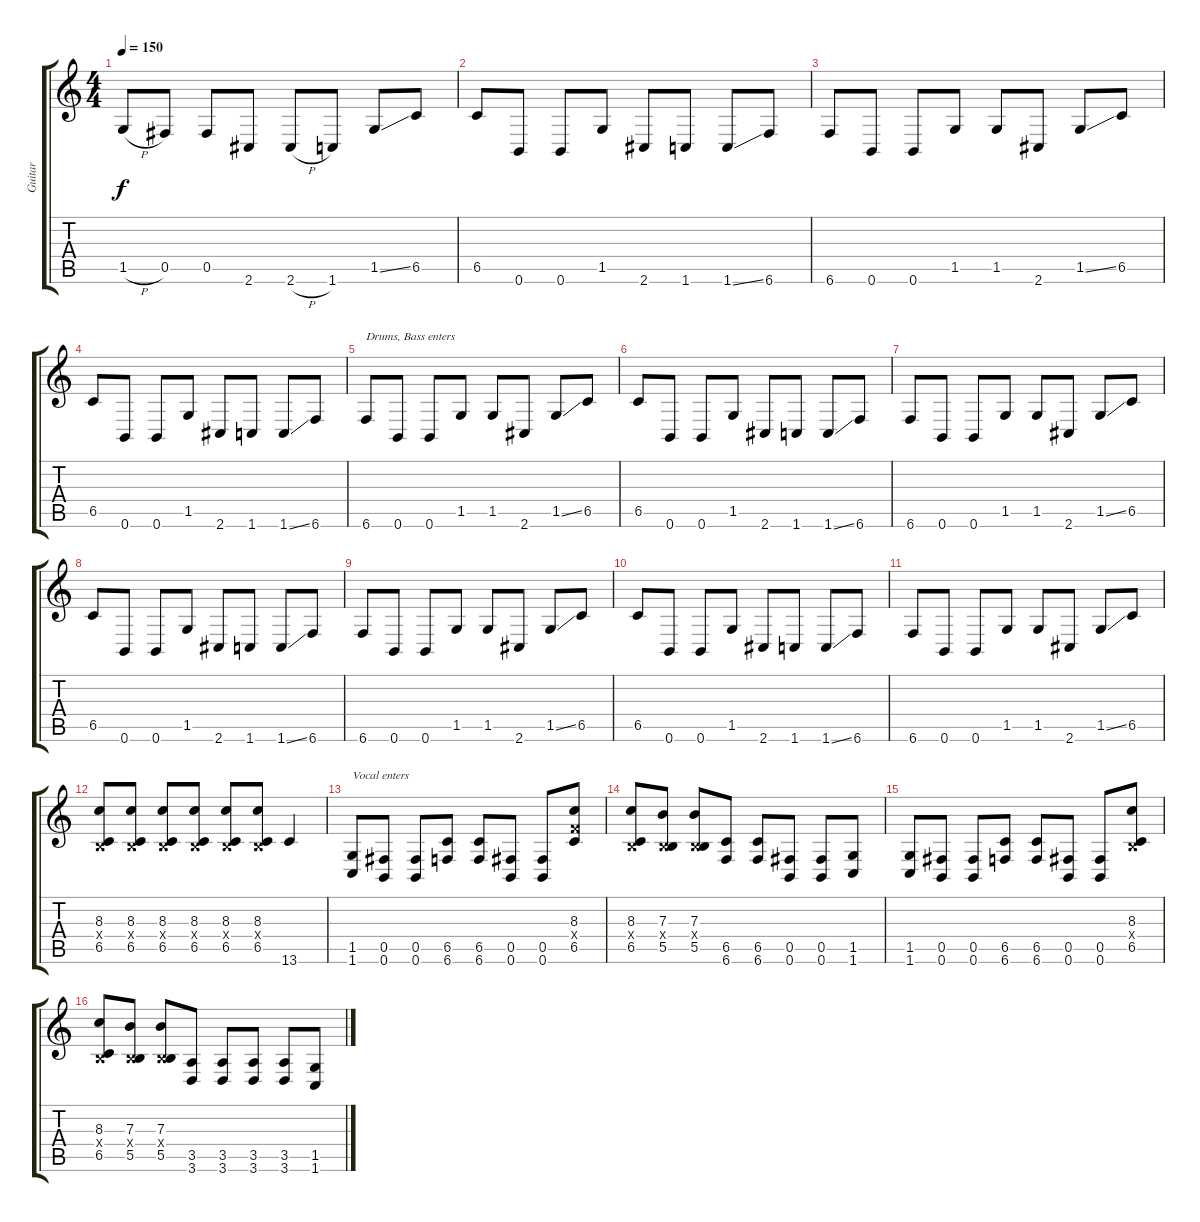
\track ("Guitar" "Guitar") {instrument distortionguitar}
\staff {score tabs}
\tuning (Db4 Ab3 E3 B2 Gb2 B1) {hide}
\ts (4 4)
\tempo 150
\clef g2
\ks c
1.5{h}.8{dy f instrument distortionguitar} 0.5.8 0.5.8 2.6.8 2.6{h}.8 1.6.8 1.5{ss}.8 6.5.8 |
6.5.8 0.6.8 0.6.8 1.5.8 2.6.8 1.6.8 1.6{ss}.8 6.6.8 |
6.6.8 0.6.8 0.6.8 1.5.8 1.5.8 2.6.8 1.5{ss}.8 6.5.8 |
6.5.8 0.6.8 0.6.8 1.5.8 2.6.8 1.6.8 1.6{ss}.8 6.6.8 |
6.6.8{txt "Drums, Bass enters"} 0.6.8 0.6.8 1.5.8 1.5.8 2.6.8 1.5{ss}.8 6.5.8 |
6.5.8 0.6.8 0.6.8 1.5.8 2.6.8 1.6.8 1.6{ss}.8 6.6.8 |
6.6.8 0.6.8 0.6.8 1.5.8 1.5.8 2.6.8 1.5{ss}.8 6.5.8 |
6.5.8 0.6.8 0.6.8 1.5.8 2.6.8 1.6.8 1.6{ss}.8 6.6.8 |
6.6.8 0.6.8 0.6.8 1.5.8 1.5.8 2.6.8 1.5{ss}.8 6.5.8 |
6.5.8 0.6.8 0.6.8 1.5.8 2.6.8 1.6.8 1.6{ss}.8 6.6.8 |
6.6.8 0.6.8 0.6.8 1.5.8 1.5.8 2.6.8 1.5{ss}.8 6.5.8 |
(8.3 0.4{x} 6.5).8 (8.3 0.4{x} 6.5).8 (8.3 0.4{x} 6.5).8 (8.3 0.4{x} 6.5).8 (8.3 0.4{x} 6.5).8 (8.3 0.4{x} 6.5).8 13.6.4 |
(1.5 1.6).8{txt "Vocal enters"} (0.5 0.6).8 (0.5 0.6).8 (6.5 6.6).8 (6.5 6.6).8 (0.5 0.6).8 (0.5 0.6).8 (8.3 6.4{x} 6.5).8 |
(8.3 0.4{x} 6.5).8 (7.3 0.4{x} 5.5).8 (7.3 0.4{x} 5.5).8 (6.5 6.6).8 (6.5 6.6).8 (0.5 0.6).8 (0.5 0.6).8 (1.5 1.6).8 |
(1.5 1.6).8 (0.5 0.6).8 (0.5 0.6).8 (6.5 6.6).8 (6.5 6.6).8 (0.5 0.6).8 (0.5 0.6).8 (8.3 0.4{x} 6.5).8 |
(8.3 0.4{x} 6.5).8 (7.3 0.4{x} 5.5).8 (7.3 0.4{x} 5.5).8 (3.5 3.6).8 (3.5 3.6).8 (3.5 3.6).8 (3.5 3.6).8 (1.5 1.6).8
